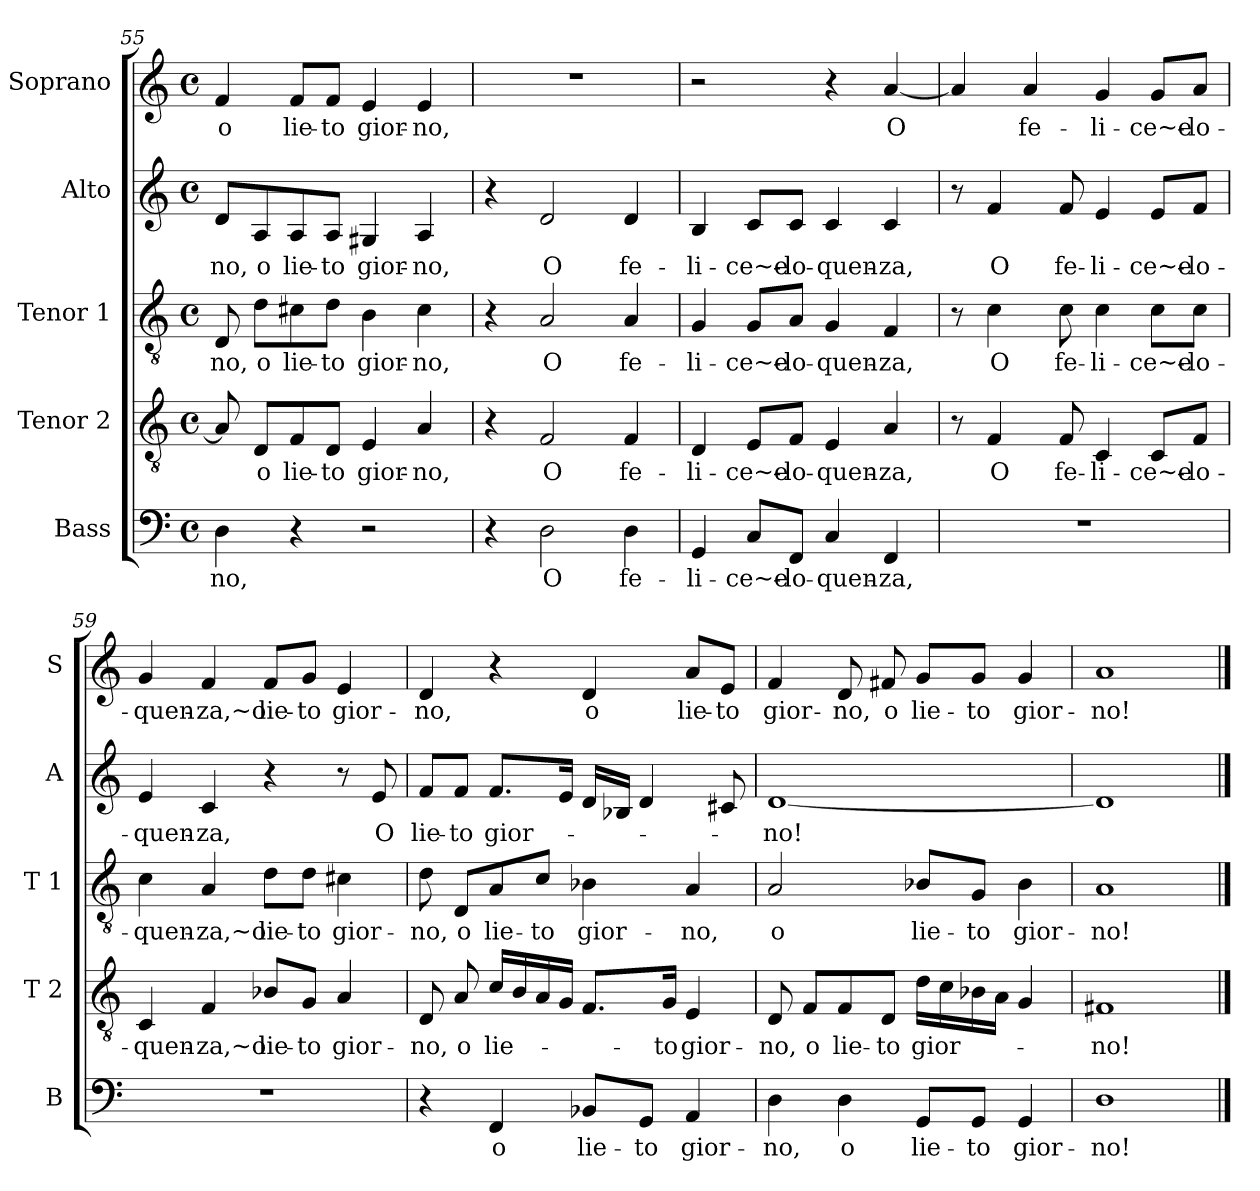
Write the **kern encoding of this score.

**kern	**text	**kern	**text	**kern	**text	**kern	**text	**kern	**text
*part5	*part5	*part4	*part4	*part3	*part3	*part2	*part2	*part1	*part1
*staff5	*staff5	*staff4	*staff4	*staff3	*staff3	*staff2	*staff2	*staff1	*staff1
*I"Bass	*	*I"Tenor 2	*	*I"Tenor 1	*	*I"Alto	*	*I"Soprano	*
*I'B	*	*I'T 2	*	*I'T 1	*	*I'A	*	*I'S	*
*clefF4	*	*clefGv2	*	*clefGv2	*	*clefG2	*	*clefG2	*
*k[]	*	*k[]	*	*k[]	*	*k[]	*	*k[]	*
*C:	*	*C:	*	*C:	*	*C:	*	*C:	*
*M4/4	*	*M4/4	*	*M4/4	*	*M4/4	*	*M4/4	*
*met(c)	*	*met(c)	*	*met(c)	*	*met(c)	*	*met(c)	*
=55	=55	=55	=55	=55	=55	=55	=55	=55	=55
!	!LO:LY:b	!	!	!	!LO:LY:b	!	!LO:LY:b	!	!LO:LY:b
4D\	-no,	8A/]	.	8D/	-no,	8d/L	-no,	4f/	o
!	!	!	!LO:LY:b	!	!LO:LY:b	!	!LO:LY:b	!	!
.	.	8D/L	o	8d\L	o	8A/	o	.	.
!	!	!	!LO:LY:b	!	!LO:LY:b	!	!LO:LY:b	!	!LO:LY:b
4r	.	8F/	lie-	8c#X\	lie-	8A/	lie-	8f/L	lie-
!	!	!	!LO:LY:b	!	!LO:LY:b	!	!LO:LY:b	!	!LO:LY:b
.	.	8D/J	-to	8d\J	-to	8A/J	-to	8f/J	-to
!	!	!	!LO:LY:b	!	!LO:LY:b	!	!LO:LY:b	!	!LO:LY:b
2r	.	4E/	gior-	4B\	gior-	4G#X/	gior-	4e/	gior-
!	!	!	!LO:LY:b	!	!LO:LY:b	!	!LO:LY:b	!	!LO:LY:b
.	.	4A/	-no,	4c#\	-no,	4A/	-no,	4e/	-no,
=56	=56	=56	=56	=56	=56	=56	=56	=56	=56
4r	.	4r	.	4r	.	4r	.	1r	.
!	!LO:LY:b	!	!LO:LY:b	!	!LO:LY:b	!	!LO:LY:b	!	!
2D\	O	2F/	O	2A/	O	2d/	O	.	.
!	!LO:LY:b	!	!LO:LY:b	!	!LO:LY:b	!	!LO:LY:b	!	!
4D\	fe-	4F/	fe-	4A/	fe-	4d/	fe-	.	.
=57	=57	=57	=57	=57	=57	=57	=57	=57	=57
!	!LO:LY:b	!	!LO:LY:b	!	!LO:LY:b	!	!LO:LY:b	!	!
4GG/	-li-	4D/	-li-	4G/	-li-	4B/	-li-	2r	.
!	!LO:LY:b	!	!LO:LY:b	!	!LO:LY:b	!	!LO:LY:b	!	!
8C/L	-ce~e-	8E/L	-ce~e-	8G/L	-ce~e-	8c/L	-ce~e-	.	.
!	!LO:LY:b	!	!LO:LY:b	!	!LO:LY:b	!	!LO:LY:b	!	!
8FF/J	-lo-	8F/J	-lo-	8A/J	-lo-	8c/J	-lo-	.	.
!	!LO:LY:b	!	!LO:LY:b	!	!LO:LY:b	!	!LO:LY:b	!	!
4C/	-quen-	4E/	-quen-	4G/	-quen-	4c/	-quen-	4r	.
!	!LO:LY:b	!	!LO:LY:b	!	!LO:LY:b	!	!LO:LY:b	!	!LO:LY:b
4FF/	-za,	4A/	-za,	4F/	-za,	4c/	-za,	[4a/	O
!!LO:LB:g=z
=58	=58	=58	=58	=58	=58	=58	=58	=58	=58
1r	.	8r	.	8r	.	8r	.	4a/]	.
!	!	!	!LO:LY:b	!	!LO:LY:b	!	!LO:LY:b	!	!
.	.	4F/	O	4c\	O	4f/	O	.	.
!	!	!	!	!	!	!	!	!	!LO:LY:b
.	.	.	.	.	.	.	.	4a/	fe-
!	!	!	!LO:LY:b	!	!LO:LY:b	!	!LO:LY:b	!	!
.	.	8F/	fe-	8c\	fe-	8f/	fe-	.	.
!	!	!	!LO:LY:b	!	!LO:LY:b	!	!LO:LY:b	!	!LO:LY:b
.	.	4C/	-li-	4c\	-li-	4e/	-li-	4g/	-li-
!	!	!	!LO:LY:b	!	!LO:LY:b	!	!LO:LY:b	!	!LO:LY:b
.	.	8C/L	-ce~e-	8c\L	-ce~e-	8e/L	-ce~e-	8g/L	-ce~e-
!	!	!	!LO:LY:b	!	!LO:LY:b	!	!LO:LY:b	!	!LO:LY:b
.	.	8F/J	-lo-	8c\J	-lo-	8f/J	-lo-	8a/J	-lo-
=59	=59	=59	=59	=59	=59	=59	=59	=59	=59
!	!	!	!LO:LY:b	!	!LO:LY:b	!	!LO:LY:b	!	!LO:LY:b
1r	.	4C/	-quen-	4c\	-quen-	4e/	-quen-	4g/	-quen-
!	!	!	!LO:LY:b	!	!LO:LY:b	!	!LO:LY:b	!	!LO:LY:b
.	.	4F/	-za,~o	4A/	-za,~o	4c/	-za,	4f/	-za,~o
!	!	!	!LO:LY:b	!	!LO:LY:b	!	!	!	!LO:LY:b
.	.	8B-X/L	lie-	8d\L	lie-	4r	.	8f/L	lie-
!	!	!	!LO:LY:b	!	!LO:LY:b	!	!	!	!LO:LY:b
.	.	8G/J	-to	8d\J	-to	.	.	8g/J	-to
!	!	!	!LO:LY:b	!	!LO:LY:b	!	!	!	!LO:LY:b
.	.	4A/	gior-	4c#X\	gior-	8r	.	4e/	gior-
!	!	!	!	!	!	!	!LO:LY:b	!	!
.	.	.	.	.	.	8e/	O	.	.
=60	=60	=60	=60	=60	=60	=60	=60	=60	=60
!	!	!	!LO:LY:b	!	!LO:LY:b	!	!LO:LY:b	!	!LO:LY:b
4r	.	8D/	-no,	8d\	-no,	8f/L	lie-	4d/	-no,
!	!	!	!LO:LY:b	!	!LO:LY:b	!	!LO:LY:b	!	!
.	.	8A/	o	8D/L	o	8f/J	-to	.	.
!	!LO:LY:b	!	!LO:LY:b	!	!LO:LY:b	!	!LO:LY:b	!	!
4FF/	o	16c/LL	lie-	8A/	lie-	8.f/L	gior-	4r	.
.	.	16B/	.	.	.	.	.	.	.
!	!	!	!	!	!LO:LY:b	!	!	!	!
.	.	16A/	.	8c/J	-to	.	.	.	.
.	.	16G/JJ	.	.	.	16e/Jk	.	.	.
!	!LO:LY:b	!	!	!	!LO:LY:b	!	!	!	!LO:LY:b
8BB-X/L	lie-	8.F/L	.	4B-X\	gior-	16d/LL	.	4d/	o
.	.	.	.	.	.	16B-X/JJ	.	.	.
!	!LO:LY:b	!	!	!	!	!	!	!	!
8GG/J	-to	.	.	.	.	4d/	.	.	.
!	!	!	!LO:LY:b	!	!	!	!	!	!
.	.	16G/Jk	-to	.	.	.	.	.	.
!	!LO:LY:b	!	!LO:LY:b	!	!LO:LY:b	!	!	!	!LO:LY:b
4AA/	gior-	4E/	gior-	4A/	-no,	.	.	8a/L	lie-
!	!	!	!	!	!	!	!	!	!LO:LY:b
.	.	.	.	.	.	8c#X/	.	8e/J	-to
=61	=61	=61	=61	=61	=61	=61	=61	=61	=61
!	!LO:LY:b	!	!LO:LY:b	!	!LO:LY:b	!	!LO:LY:b	!	!LO:LY:b
4D\	-no,	8D/	-no,	2A/	o	[1d	-no!	4f/	gior-
!	!	!	!LO:LY:b	!	!	!	!	!	!
.	.	8F/L	o	.	.	.	.	.	.
!	!LO:LY:b	!	!LO:LY:b	!	!	!	!	!	!LO:LY:b
4D\	o	8F/	lie-	.	.	.	.	8d/	-no,
!	!	!	!LO:LY:b	!	!	!	!	!	!LO:LY:b
.	.	8D/J	-to	.	.	.	.	8f#X/	o
!	!LO:LY:b	!	!LO:LY:b	!	!LO:LY:b	!	!	!	!LO:LY:b
8GG/L	lie-	16d\LL	gior-	8B-X/L	lie-	.	.	8g/L	lie-
.	.	16c\	.	.	.	.	.	.	.
!	!LO:LY:b	!	!	!	!LO:LY:b	!	!	!	!LO:LY:b
8GG/J	-to	16B-X\	.	8G/J	-to	.	.	8g/J	-to
.	.	16A\JJ	.	.	.	.	.	.	.
!	!LO:LY:b	!	!	!	!LO:LY:b	!	!	!	!LO:LY:b
4GG/	gior-	4G/	.	4B-\	gior-	.	.	4g/	gior-
=62	=62	=62	=62	=62	=62	=62	=62	=62	=62
!	!LO:LY:b	!	!LO:LY:b	!	!LO:LY:b	!	!	!	!LO:LY:b
1D	-no!	1F#X	-no!	1A	-no!	1d]	.	1a	-no!
==	==	==	==	==	==	==	==	==	==
*-	*-	*-	*-	*-	*-	*-	*-	*-	*-
